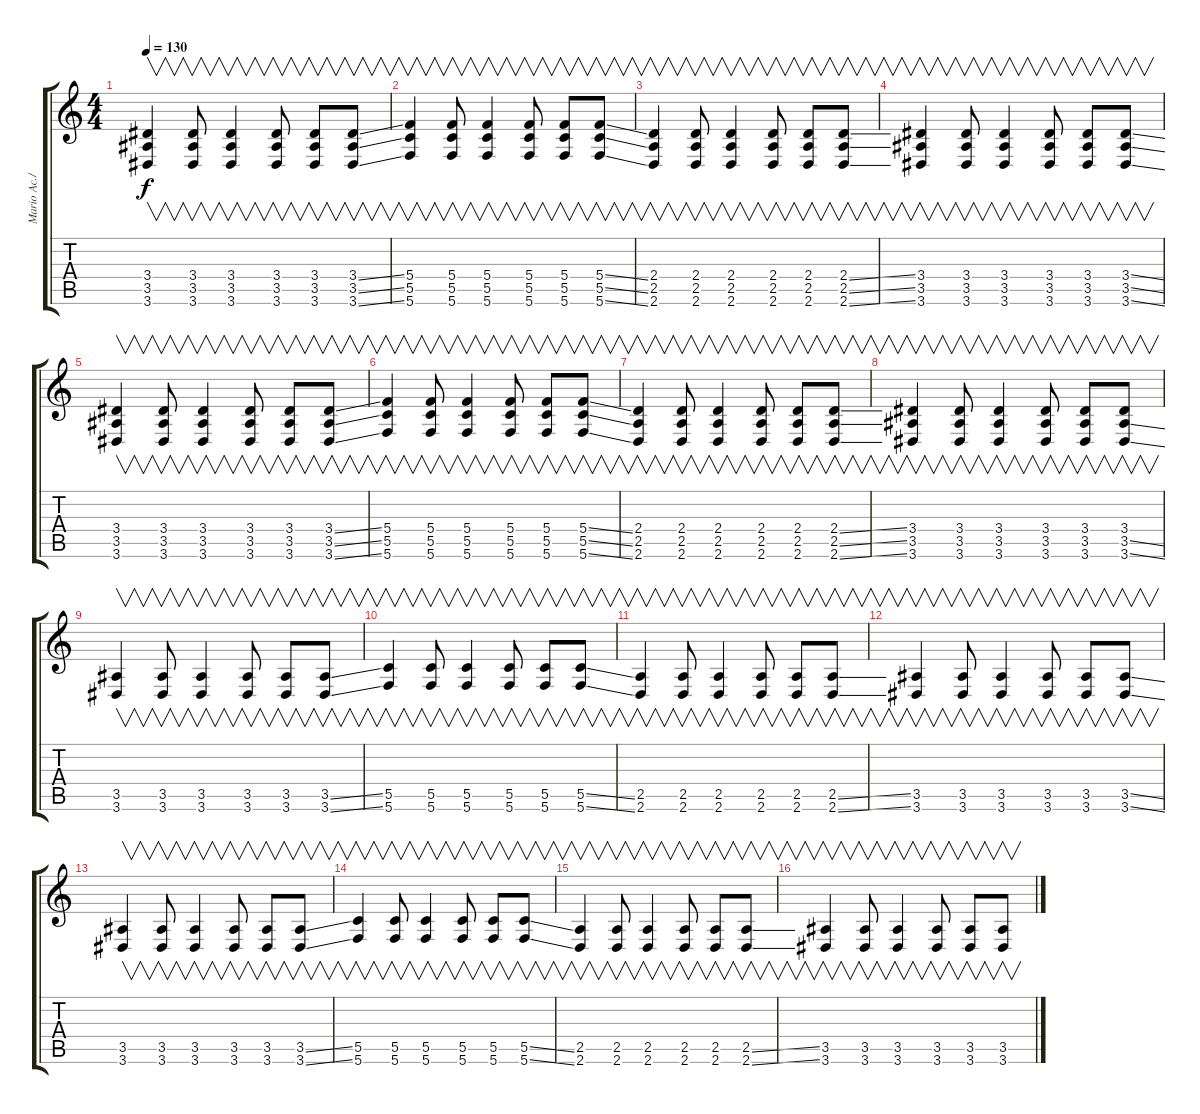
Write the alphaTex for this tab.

\track ("Mario Ac./Dist." "Mario Ac./") {instrument acousticguitarsteel}
\staff {score tabs}
\tuning (D4 A3 F3 C3 G2 C2) {hide}
\ts (4 4)
\tempo 130
\clef g2
\ks c
(3.4 3.5 3.6).4{v dy f instrument acousticguitarsteel} (3.4 3.5 3.6).8{v} (3.4 3.5 3.6).4{v} (3.4 3.5 3.6).8{v} (3.4 3.5 3.6).8{v} (3.4{ss} 3.5{ss} 3.6{ss}).8{v} |
(5.4 5.5 5.6).4{v} (5.4 5.5 5.6).8{v} (5.4 5.5 5.6).4{v} (5.4 5.5 5.6).8{v} (5.4 5.5 5.6).8{v} (5.4{ss} 5.5{ss} 5.6{ss}).8{v} |
(2.4 2.5 2.6).4{v} (2.4 2.5 2.6).8{v} (2.4 2.5 2.6).4{v} (2.4 2.5 2.6).8{v} (2.4 2.5 2.6).8{v} (2.4{ss} 2.5{ss} 2.6{ss}).8{v} |
(3.4 3.5 3.6).4{v} (3.4 3.5 3.6).8{v} (3.4 3.5 3.6).4{v} (3.4 3.5 3.6).8{v} (3.4 3.5 3.6).8{v} (3.4{ss} 3.5{ss} 3.6{ss}).8{v} |
(3.4 3.5 3.6).4{v} (3.4 3.5 3.6).8{v} (3.4 3.5 3.6).4{v} (3.4 3.5 3.6).8{v} (3.4 3.5 3.6).8{v} (3.4{ss} 3.5{ss} 3.6{ss}).8{v} |
(5.4 5.5 5.6).4{v} (5.4 5.5 5.6).8{v} (5.4 5.5 5.6).4{v} (5.4 5.5 5.6).8{v} (5.4 5.5 5.6).8{v} (5.4{ss} 5.5{ss} 5.6{ss}).8{v} |
(2.4 2.5 2.6).4{v} (2.4 2.5 2.6).8{v} (2.4 2.5 2.6).4{v} (2.4 2.5 2.6).8{v} (2.4 2.5 2.6).8{v} (2.4{ss} 2.5{ss} 2.6{ss}).8{v} |
(3.4 3.5 3.6).4{v} (3.4 3.5 3.6).8{v} (3.4 3.5 3.6).4{v} (3.4 3.5 3.6).8{v} (3.4 3.5 3.6).8{v} (3.4 3.5{ss} 3.6{ss}).8{v} |
(3.5 3.6).4{v} (3.5 3.6).8{v} (3.5 3.6).4{v} (3.5 3.6).8{v} (3.5 3.6).8{v} (3.5{ss} 3.6{ss}).8{v} |
(5.5 5.6).4{v} (5.5 5.6).8{v} (5.5 5.6).4{v} (5.5 5.6).8{v} (5.5 5.6).8{v} (5.5{ss} 5.6{ss}).8{v} |
(2.5 2.6).4{v} (2.5 2.6).8{v} (2.5 2.6).4{v} (2.5 2.6).8{v} (2.5 2.6).8{v} (2.5{ss} 2.6{ss}).8{v} |
(3.5 3.6).4{v} (3.5 3.6).8{v} (3.5 3.6).4{v} (3.5 3.6).8{v} (3.5 3.6).8{v} (3.5{ss} 3.6{ss}).8{v} |
(3.5 3.6).4{v} (3.5 3.6).8{v} (3.5 3.6).4{v} (3.5 3.6).8{v} (3.5 3.6).8{v} (3.5{ss} 3.6{ss}).8{v} |
(5.5 5.6).4{v} (5.5 5.6).8{v} (5.5 5.6).4{v} (5.5 5.6).8{v} (5.5 5.6).8{v} (5.5{ss} 5.6{ss}).8{v} |
(2.5 2.6).4{v} (2.5 2.6).8{v} (2.5 2.6).4{v} (2.5 2.6).8{v} (2.5 2.6).8{v} (2.5{ss} 2.6{ss}).8{v} |
(3.5 3.6).4{v} (3.5 3.6).8{v} (3.5 3.6).4{v} (3.5 3.6).8{v} (3.5 3.6).8{v} (3.5 3.6{ss}).8{v}
